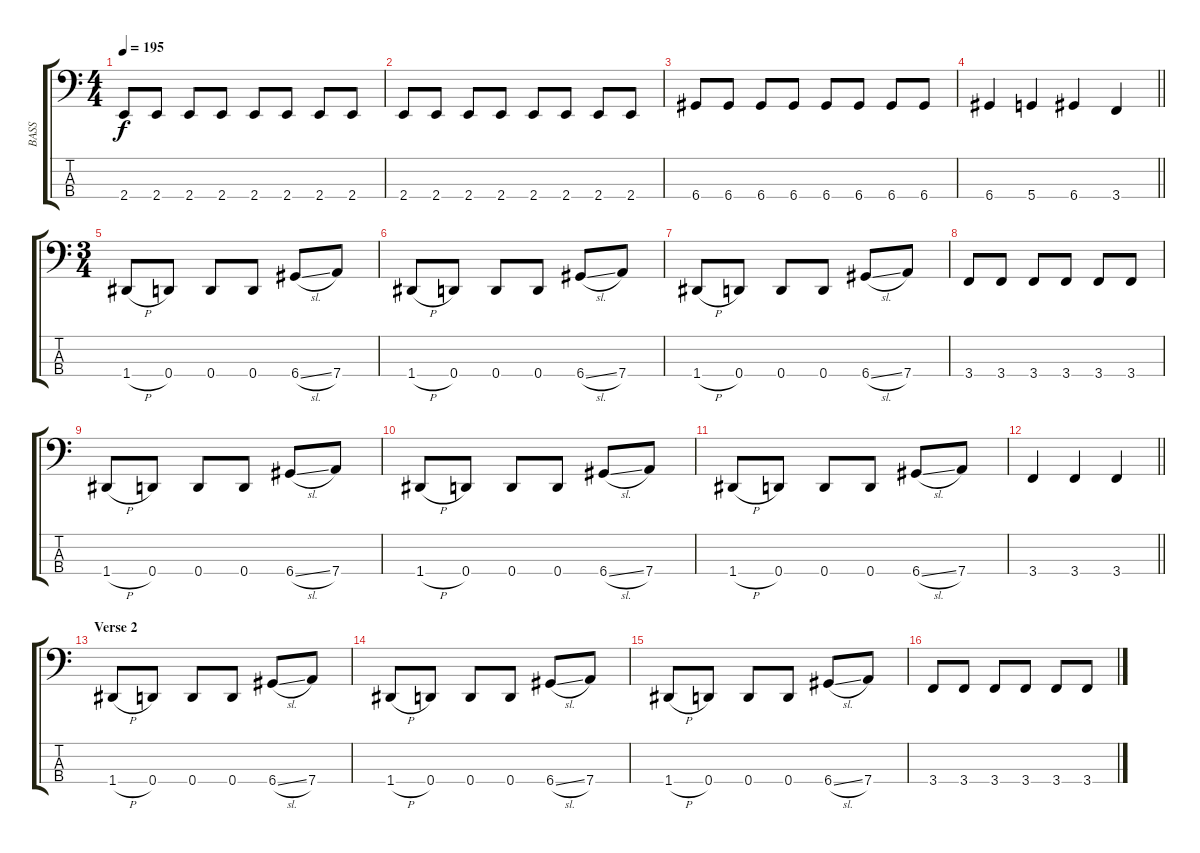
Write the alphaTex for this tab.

\track ("BASS" "BASS") {instrument electricbassfinger}
\staff {score tabs}
\tuning (F2 C2 G1 D1) {hide}
\ts (4 4)
\tempo 195
\clef f4
\ks c
2.4.8{dy f} 2.4.8 2.4.8 2.4.8 2.4.8 2.4.8 2.4.8 2.4.8 |
2.4.8 2.4.8 2.4.8 2.4.8 2.4.8 2.4.8 2.4.8 2.4.8 |
6.4.8 6.4.8 6.4.8 6.4.8 6.4.8 6.4.8 6.4.8 6.4.8 |
\barLineRight lightlight
6.4.4 5.4.4 6.4.4 3.4.4 |
\ts (3 4)
1.4{h}.8 0.4.8 0.4.8 0.4.8 6.4{sl}.8 7.4.8 |
1.4{h}.8 0.4.8 0.4.8 0.4.8 6.4{sl}.8 7.4.8 |
1.4{h}.8 0.4.8 0.4.8 0.4.8 6.4{sl}.8 7.4.8 |
3.4.8 3.4.8 3.4.8 3.4.8 3.4.8 3.4.8 |
1.4{h}.8 0.4.8 0.4.8 0.4.8 6.4{sl}.8 7.4.8 |
1.4{h}.8 0.4.8 0.4.8 0.4.8 6.4{sl}.8 7.4.8 |
1.4{h}.8 0.4.8 0.4.8 0.4.8 6.4{sl}.8 7.4.8 |
\barLineRight lightlight
3.4.4 3.4.4 3.4.4 |
\section ("" "Verse 2")
1.4{h}.8 0.4.8 0.4.8 0.4.8 6.4{sl}.8 7.4.8 |
1.4{h}.8 0.4.8 0.4.8 0.4.8 6.4{sl}.8 7.4.8 |
1.4{h}.8 0.4.8 0.4.8 0.4.8 6.4{sl}.8 7.4.8 |
3.4.8 3.4.8 3.4.8 3.4.8 3.4.8 3.4.8
